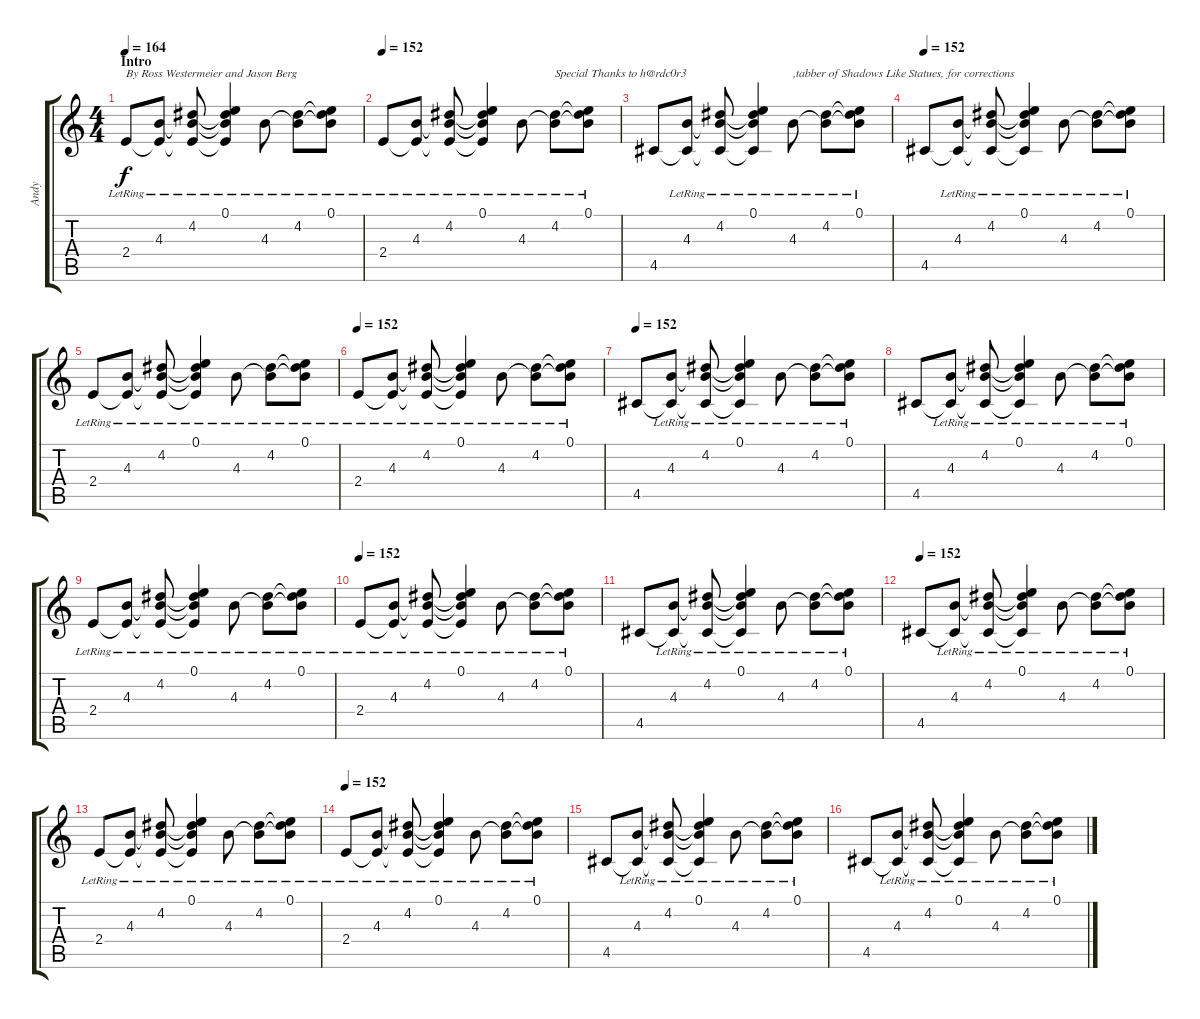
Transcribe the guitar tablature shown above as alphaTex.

\track ("Andy" "Andy") {instrument electricguitarjazz}
\staff {score tabs}
\tuning (E4 B3 G3 D3 A2 E2) {hide}
\ts (4 4)
\section ("" "Intro")
\tempo 164
\tempo 152
\tempo 164
\clef g2
\ks c
2.4{lr}.8{txt "By Ross Westermeier and Jason Berg" dy f instrument electricguitarjazz} (4.3{lr} 2.4{t}).8 (4.2{lr} 4.3{t} 2.4{t}).8 (0.1{lr} 4.2{t} 4.3{t} 2.4{t}).4 4.3{lr}.8 (4.2{lr} 4.3{t}).8 (0.1{lr} 4.2{t} 4.3{t}).8 |
\tempo 152
2.4{lr}.8 (4.3{lr} 2.4{t}).8 (4.2{lr} 4.3{t} 2.4{t}).8 (0.1{lr} 4.2{t} 4.3{t} 2.4{t}).4 4.3{lr}.8 (4.2{lr} 4.3{t}).8{txt "Special Thanks to h@rdc0r3"} (0.1{lr} 4.2{t} 4.3{t}).8 |
4.5.8 (4.3{lr} 4.5{t}).8 (4.2{lr} 4.3{t} 4.5{t}).8 (0.1{lr} 4.2{t} 4.3{t} 4.5{t}).4 4.3{lr}.8{txt ",tabber of Shadows Like Statues, for corrections"} (4.2{lr} 4.3{t}).8 (0.1{lr} 4.2{t} 4.3{t}).8 |
\tempo 152
4.5.8 (4.3{lr} 4.5{t}).8 (4.2{lr} 4.3{t} 4.5{t}).8 (0.1{lr} 4.2{t} 4.3{t} 4.5{t}).4 4.3{lr}.8 (4.2{lr} 4.3{t}).8 (0.1{lr} 4.2{t} 4.3{t}).8 |
2.4{lr}.8 (4.3{lr} 2.4{t}).8 (4.2{lr} 4.3{t} 2.4{t}).8 (0.1{lr} 4.2{t} 4.3{t} 2.4{t}).4 4.3{lr}.8 (4.2{lr} 4.3{t}).8 (0.1{lr} 4.2{t} 4.3{t}).8 |
\tempo 152
2.4{lr}.8 (4.3{lr} 2.4{t}).8 (4.2{lr} 4.3{t} 2.4{t}).8 (0.1{lr} 4.2{t} 4.3{t} 2.4{t}).4 4.3{lr}.8 (4.2{lr} 4.3{t}).8 (0.1{lr} 4.2{t} 4.3{t}).8 |
\tempo 152
4.5.8 (4.3{lr} 4.5{t}).8 (4.2{lr} 4.3{t} 4.5{t}).8 (0.1{lr} 4.2{t} 4.3{t} 4.5{t}).4 4.3{lr}.8 (4.2{lr} 4.3{t}).8 (0.1{lr} 4.2{t} 4.3{t}).8 |
4.5.8 (4.3{lr} 4.5{t}).8 (4.2{lr} 4.3{t} 4.5{t}).8 (0.1{lr} 4.2{t} 4.3{t} 4.5{t}).4 4.3{lr}.8 (4.2{lr} 4.3{t}).8 (0.1{lr} 4.2{t} 4.3{t}).8 |
2.4{lr}.8 (4.3{lr} 2.4{t}).8 (4.2{lr} 4.3{t} 2.4{t}).8 (0.1{lr} 4.2{t} 4.3{t} 2.4{t}).4 4.3{lr}.8 (4.2{lr} 4.3{t}).8 (0.1{lr} 4.2{t} 4.3{t}).8 |
\tempo 152
2.4{lr}.8 (4.3{lr} 2.4{t}).8 (4.2{lr} 4.3{t} 2.4{t}).8 (0.1{lr} 4.2{t} 4.3{t} 2.4{t}).4 4.3{lr}.8 (4.2{lr} 4.3{t}).8 (0.1{lr} 4.2{t} 4.3{t}).8 |
4.5.8 (4.3{lr} 4.5{t}).8 (4.2{lr} 4.3{t} 4.5{t}).8 (0.1{lr} 4.2{t} 4.3{t} 4.5{t}).4 4.3{lr}.8 (4.2{lr} 4.3{t}).8 (0.1{lr} 4.2{t} 4.3{t}).8 |
\tempo 152
4.5.8 (4.3{lr} 4.5{t}).8 (4.2{lr} 4.3{t} 4.5{t}).8 (0.1{lr} 4.2{t} 4.3{t} 4.5{t}).4 4.3{lr}.8 (4.2{lr} 4.3{t}).8 (0.1{lr} 4.2{t} 4.3{t}).8 |
2.4{lr}.8 (4.3{lr} 2.4{t}).8 (4.2{lr} 4.3{t} 2.4{t}).8 (0.1{lr} 4.2{t} 4.3{t} 2.4{t}).4 4.3{lr}.8 (4.2{lr} 4.3{t}).8 (0.1{lr} 4.2{t} 4.3{t}).8 |
\tempo 152
2.4{lr}.8 (4.3{lr} 2.4{t}).8 (4.2{lr} 4.3{t} 2.4{t}).8 (0.1{lr} 4.2{t} 4.3{t} 2.4{t}).4 4.3{lr}.8 (4.2{lr} 4.3{t}).8 (0.1{lr} 4.2{t} 4.3{t}).8 |
4.5.8 (4.3{lr} 4.5{t}).8 (4.2{lr} 4.3{t} 4.5{t}).8 (0.1{lr} 4.2{t} 4.3{t} 4.5{t}).4 4.3{lr}.8 (4.2{lr} 4.3{t}).8 (0.1{lr} 4.2{t} 4.3{t}).8 |
4.5.8 (4.3{lr} 4.5{t}).8 (4.2{lr} 4.3{t} 4.5{t}).8 (0.1{lr} 4.2{t} 4.3{t} 4.5{t}).4 4.3{lr}.8 (4.2{lr} 4.3{t}).8 (0.1{lr} 4.2{t} 4.3{t}).8
